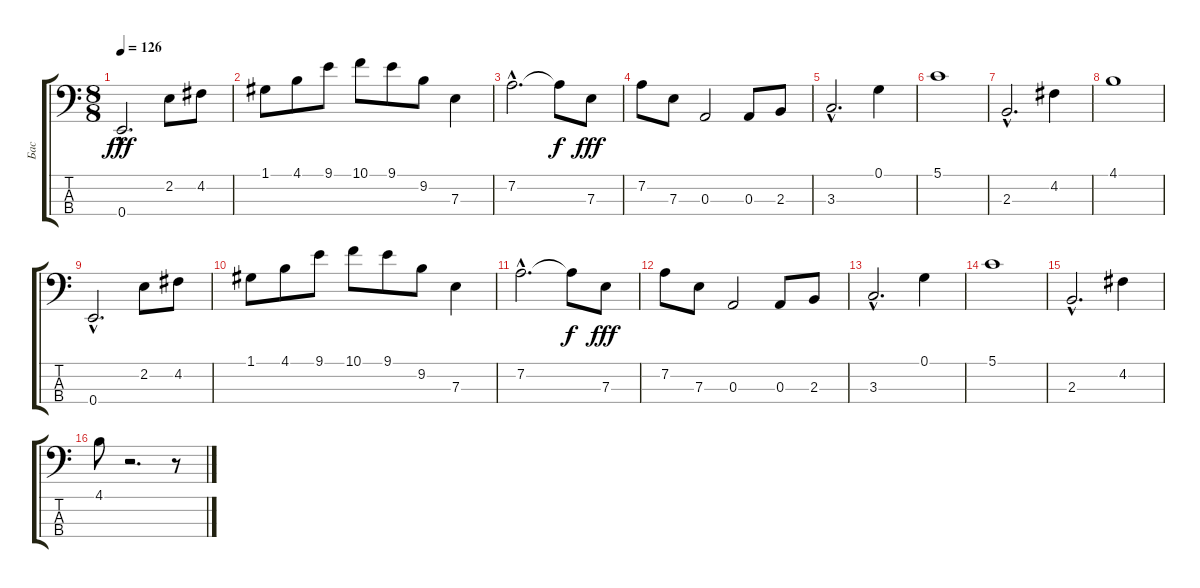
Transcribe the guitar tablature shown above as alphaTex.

\track ("Бас" "Бас") {instrument electricbassfinger}
\staff {score tabs}
\tuning (G2 D2 A1 E1) {hide}
\ts (8 8)
\tempo 126
\clef f4
\ks c
0.4{hac}.2{d dy fff} 2.2.8 4.2.8 |
1.1.8 4.1.8 9.1.8 10.1.8 9.1.8 9.2.8 7.3.4 |
7.2{hac}.2{d} 7.2{t}.8{dy f} 7.3.8{dy fff} |
7.2.8 7.3.8 0.3.2 0.3.8 2.3.8 |
3.3{hac}.2{d} 0.1.4 |
5.1.1 |
2.3{hac}.2{d} 4.2.4 |
4.1.1 |
0.4{hac}.2{d} 2.2.8 4.2.8 |
1.1.8 4.1.8 9.1.8 10.1.8 9.1.8 9.2.8 7.3.4 |
7.2{hac}.2{d} 7.2{t}.8{dy f} 7.3.8{dy fff} |
7.2.8 7.3.8 0.3.2 0.3.8 2.3.8 |
3.3{hac}.2{d} 0.1.4 |
5.1.1 |
2.3{hac}.2{d} 4.2.4 |
4.1.8 r.2{d} r.8
